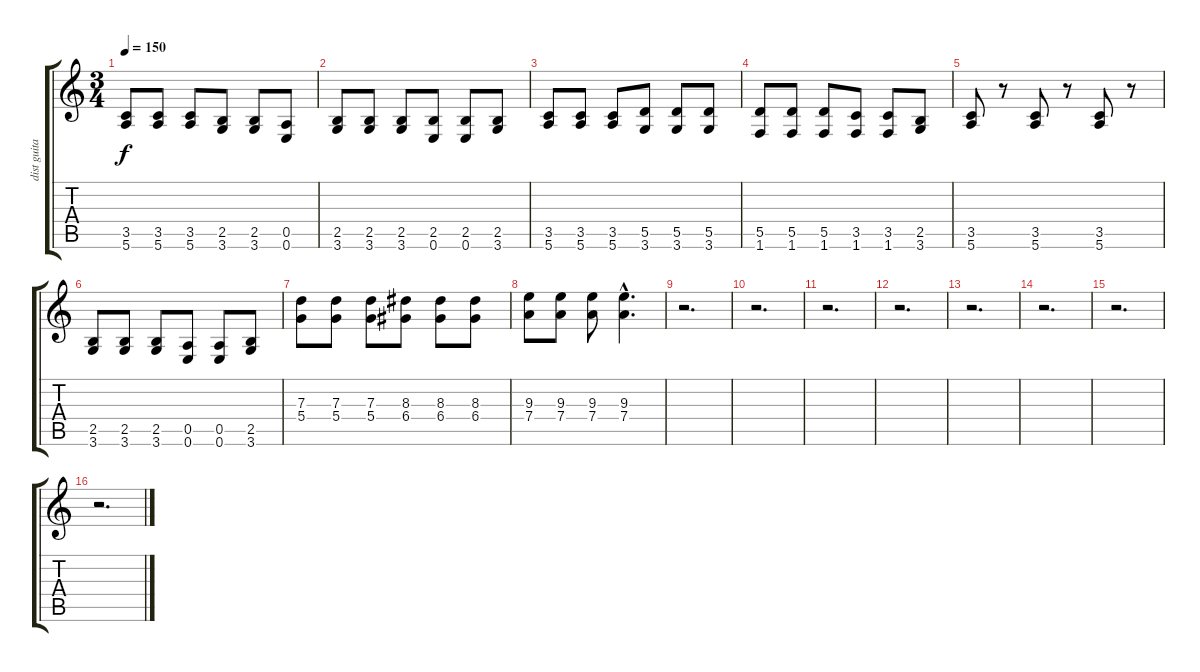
\track ("dist guitar base" "dist guita") {instrument distortionguitar}
\staff {score tabs}
\tuning (E4 B3 G3 D3 A2 E2) {hide}
\ts (3 4)
\tempo 150
\clef g2
\ks c
(3.5 5.6).8{dy f} (3.5 5.6).8 (3.5 5.6).8 (2.5 3.6).8 (2.5 3.6).8 (0.5 0.6).8 |
(2.5 3.6).8 (2.5 3.6).8 (2.5 3.6).8 (2.5 0.6).8 (2.5 0.6).8 (2.5 3.6).8 |
(3.5 5.6).8 (3.5 5.6).8 (3.5 5.6).8 (5.5 3.6).8 (5.5 3.6).8 (5.5 3.6).8 |
(5.5 1.6).8 (5.5 1.6).8 (5.5 1.6).8 (3.5 1.6).8 (3.5 1.6).8 (2.5 3.6).8 |
(3.5 5.6).8 r.8 (3.5 5.6).8 r.8 (3.5 5.6).8 r.8 |
(2.5 3.6).8 (2.5 3.6).8 (2.5 3.6).8 (0.5 0.6).8 (0.5 0.6).8 (2.5 3.6).8 |
(7.3 5.4).8 (7.3 5.4).8 (7.3 5.4).8 (8.3 6.4).8 (8.3 6.4).8 (8.3 6.4).8 |
(9.3 7.4).8 (9.3 7.4).8 (9.3 7.4).8 (9.3{hac} 7.4{hac}).4{d} |
r.2{d} |
r.2{d} |
r.2{d} |
r.2{d} |
r.2{d} |
r.2{d} |
r.2{d} |
r.2{d}
